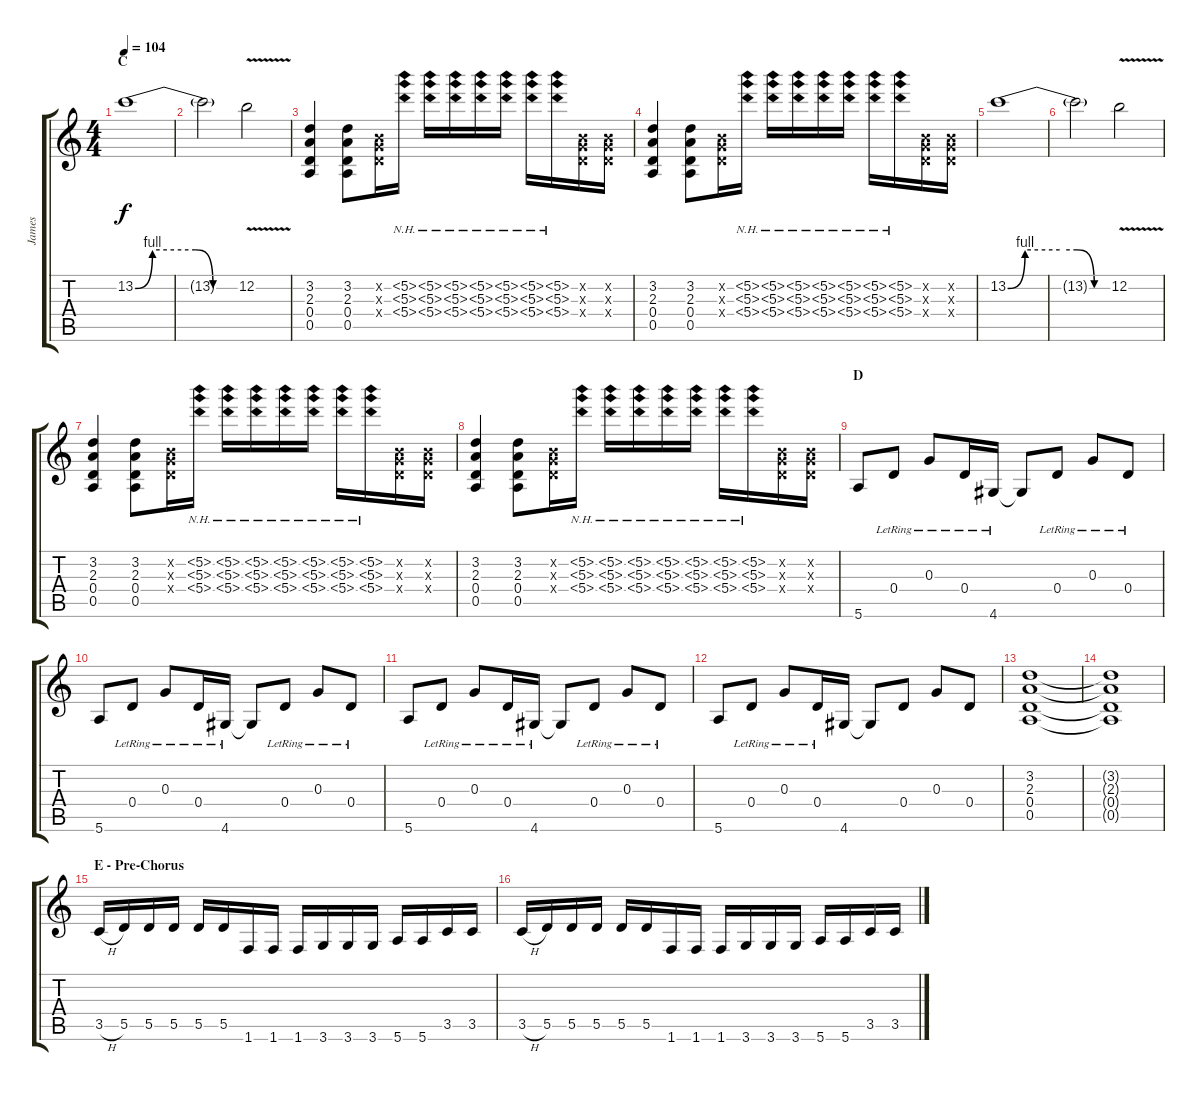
\track ("James" "James") {instrument distortionguitar}
\staff {score tabs}
\tuning (E4 B3 G3 D3 A2 E2) {hide}
\ts (4 4)
\section ("" "C")
\tempo 104
\clef g2
\ks c
13.2{be (custom 0 0 10 4 35 4 45 0 60 0)}.1{dy f} |
13.2{t}.2 12.2{v}.2 |
(3.2 2.3 0.4 0.5).4 (3.2 2.3 0.4 0.5).8 (0.2{x} 0.3{x} 0.4{x}).16 (5.2{nh} 5.3{nh} 5.4{nh}).16 (5.2{nh} 5.3{nh} 5.4{nh}).16 (5.2{nh} 5.3{nh} 5.4{nh}).16 (5.2{nh} 5.3{nh} 5.4{nh}).16 (5.2{nh} 5.3{nh} 5.4{nh}).16 (5.2{nh} 5.3{nh} 5.4{nh}).16 (5.2{nh} 5.3{nh} 5.4{nh}).16 (0.2{x} 0.3{x} 0.4{x}).16 (0.2{x} 0.3{x} 0.4{x}).16 |
(3.2 2.3 0.4 0.5).4 (3.2 2.3 0.4 0.5).8 (0.2{x} 0.3{x} 0.4{x}).16 (5.2{nh} 5.3{nh} 5.4{nh}).16 (5.2{nh} 5.3{nh} 5.4{nh}).16 (5.2{nh} 5.3{nh} 5.4{nh}).16 (5.2{nh} 5.3{nh} 5.4{nh}).16 (5.2{nh} 5.3{nh} 5.4{nh}).16 (5.2{nh} 5.3{nh} 5.4{nh}).16 (5.2{nh} 5.3{nh} 5.4{nh}).16 (0.2{x} 0.3{x} 0.4{x}).16 (0.2{x} 0.3{x} 0.4{x}).16 |
13.2{be (custom 0 0 10 4 30 4 40 4 50 0 60 0)}.1 |
13.2{t}.2 12.2{v}.2 |
(3.2 2.3 0.4 0.5).4 (3.2 2.3 0.4 0.5).8 (0.2{x} 0.3{x} 0.4{x}).16 (5.2{nh} 5.3{nh} 5.4{nh}).16 (5.2{nh} 5.3{nh} 5.4{nh}).16 (5.2{nh} 5.3{nh} 5.4{nh}).16 (5.2{nh} 5.3{nh} 5.4{nh}).16 (5.2{nh} 5.3{nh} 5.4{nh}).16 (5.2{nh} 5.3{nh} 5.4{nh}).16 (5.2{nh} 5.3{nh} 5.4{nh}).16 (0.2{x} 0.3{x} 0.4{x}).16 (0.2{x} 0.3{x} 0.4{x}).16 |
(3.2 2.3 0.4 0.5).4 (3.2 2.3 0.4 0.5).8 (0.2{x} 0.3{x} 0.4{x}).16 (5.2{nh} 5.3{nh} 5.4{nh}).16 (5.2{nh} 5.3{nh} 5.4{nh}).16 (5.2{nh} 5.3{nh} 5.4{nh}).16 (5.2{nh} 5.3{nh} 5.4{nh}).16 (5.2{nh} 5.3{nh} 5.4{nh}).16 (5.2{nh} 5.3{nh} 5.4{nh}).16 (5.2{nh} 5.3{nh} 5.4{nh}).16 (0.2{x} 0.3{x} 0.4{x}).16 (0.2{x} 0.3{x} 0.4{x}).16 |
\section ("" "D")
5.6.8 0.4{lr}.8 0.3{lr}.8 0.4{lr}.16 4.6{lr}.16 4.6{t}.8 0.4{lr}.8 0.3{lr}.8 0.4{lr}.8 |
5.6.8 0.4{lr}.8 0.3{lr}.8 0.4{lr}.16 4.6{lr}.16 4.6{t}.8 0.4{lr}.8 0.3{lr}.8 0.4{lr}.8 |
5.6.8 0.4{lr}.8 0.3{lr}.8 0.4{lr}.16 4.6{lr}.16 4.6{t}.8 0.4{lr}.8 0.3{lr}.8 0.4{lr}.8 |
5.6.8 0.4{lr}.8 0.3{lr}.8 0.4{lr}.16 4.6.16 4.6{t}.8 0.4.8 0.3.8 0.4.8 |
(3.2 2.3 0.4 0.5).1 |
(3.2{t} 2.3{t} 0.4{t} 0.5{t}).1 |
\section ("" "E - Pre-Chorus")
3.5{h}.16 5.5.16 5.5.16 5.5.16 5.5.16 5.5.16 1.6.16 1.6.16 1.6.16 3.6.16 3.6.16 3.6.16 5.6.16 5.6.16 3.5.16 3.5.16 |
3.5{h}.16 5.5.16 5.5.16 5.5.16 5.5.16 5.5.16 1.6.16 1.6.16 1.6.16 3.6.16 3.6.16 3.6.16 5.6.16 5.6.16 3.5.16 3.5.16
